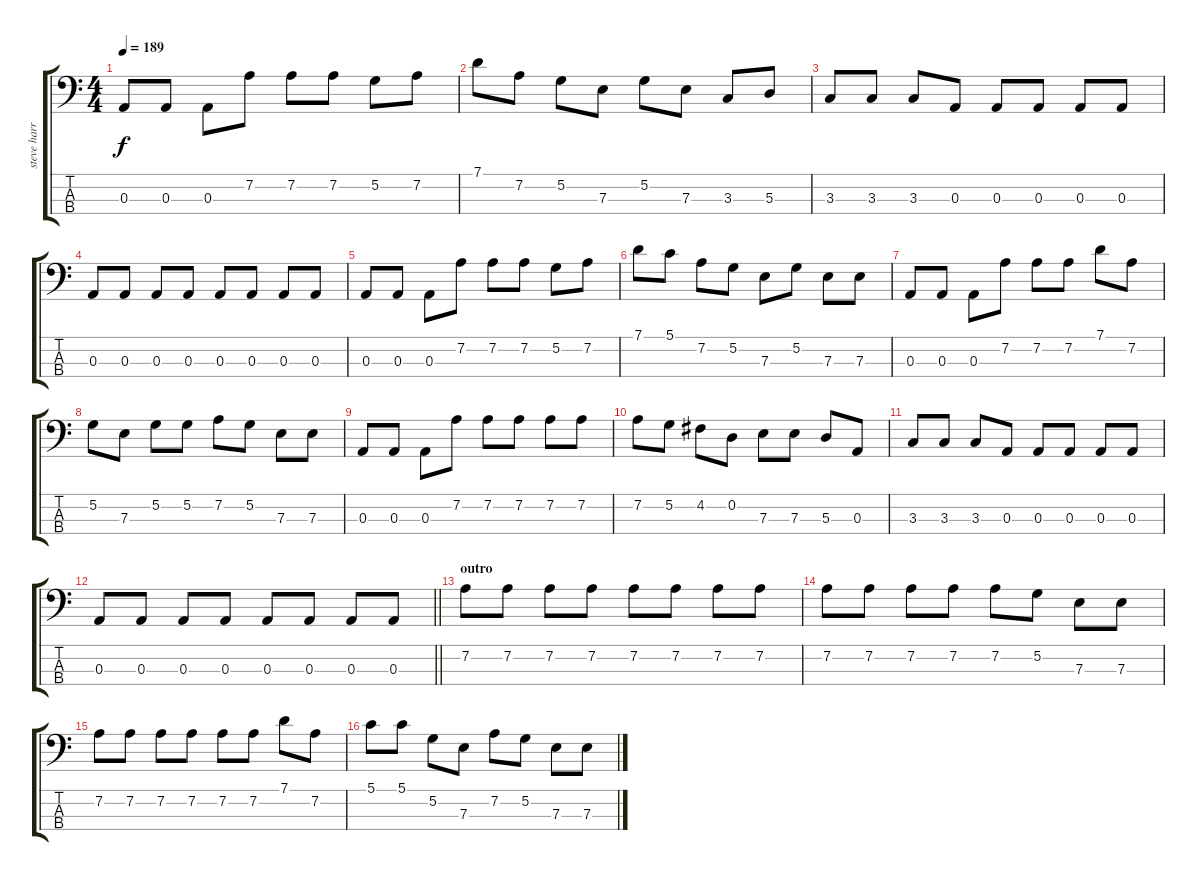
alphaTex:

\track ("steve harris" "steve harr") {instrument electricbassfinger}
\staff {score tabs}
\tuning (G2 D2 A1 E1) {hide}
\ts (4 4)
\tempo 189
\clef f4
\ks c
0.3.8{dy f} 0.3.8 0.3.8 7.2.8 7.2.8 7.2.8 5.2.8 7.2.8 |
7.1.8 7.2.8 5.2.8 7.3.8 5.2.8 7.3.8 3.3.8 5.3.8 |
3.3.8 3.3.8 3.3.8 0.3.8 0.3.8 0.3.8 0.3.8 0.3.8 |
0.3.8 0.3.8 0.3.8 0.3.8 0.3.8 0.3.8 0.3.8 0.3.8 |
0.3.8 0.3.8 0.3.8 7.2.8 7.2.8 7.2.8 5.2.8 7.2.8 |
7.1.8 5.1.8 7.2.8 5.2.8 7.3.8 5.2.8 7.3.8 7.3.8 |
0.3.8 0.3.8 0.3.8 7.2.8 7.2.8 7.2.8 7.1.8 7.2.8 |
5.2.8 7.3.8 5.2.8 5.2.8 7.2.8 5.2.8 7.3.8 7.3.8 |
0.3.8 0.3.8 0.3.8 7.2.8 7.2.8 7.2.8 7.2.8 7.2.8 |
7.2.8 5.2.8 4.2.8 0.2.8 7.3.8 7.3.8 5.3.8 0.3.8 |
3.3.8 3.3.8 3.3.8 0.3.8 0.3.8 0.3.8 0.3.8 0.3.8 |
\barLineRight lightlight
0.3.8 0.3.8 0.3.8 0.3.8 0.3.8 0.3.8 0.3.8 0.3.8 |
\section ("" "outro")
7.2.8 7.2.8 7.2.8 7.2.8 7.2.8 7.2.8 7.2.8 7.2.8 |
7.2.8 7.2.8 7.2.8 7.2.8 7.2.8 5.2.8 7.3.8 7.3.8 |
7.2.8 7.2.8 7.2.8 7.2.8 7.2.8 7.2.8 7.1.8 7.2.8 |
5.1.8 5.1.8 5.2.8 7.3.8 7.2.8 5.2.8 7.3.8 7.3.8
